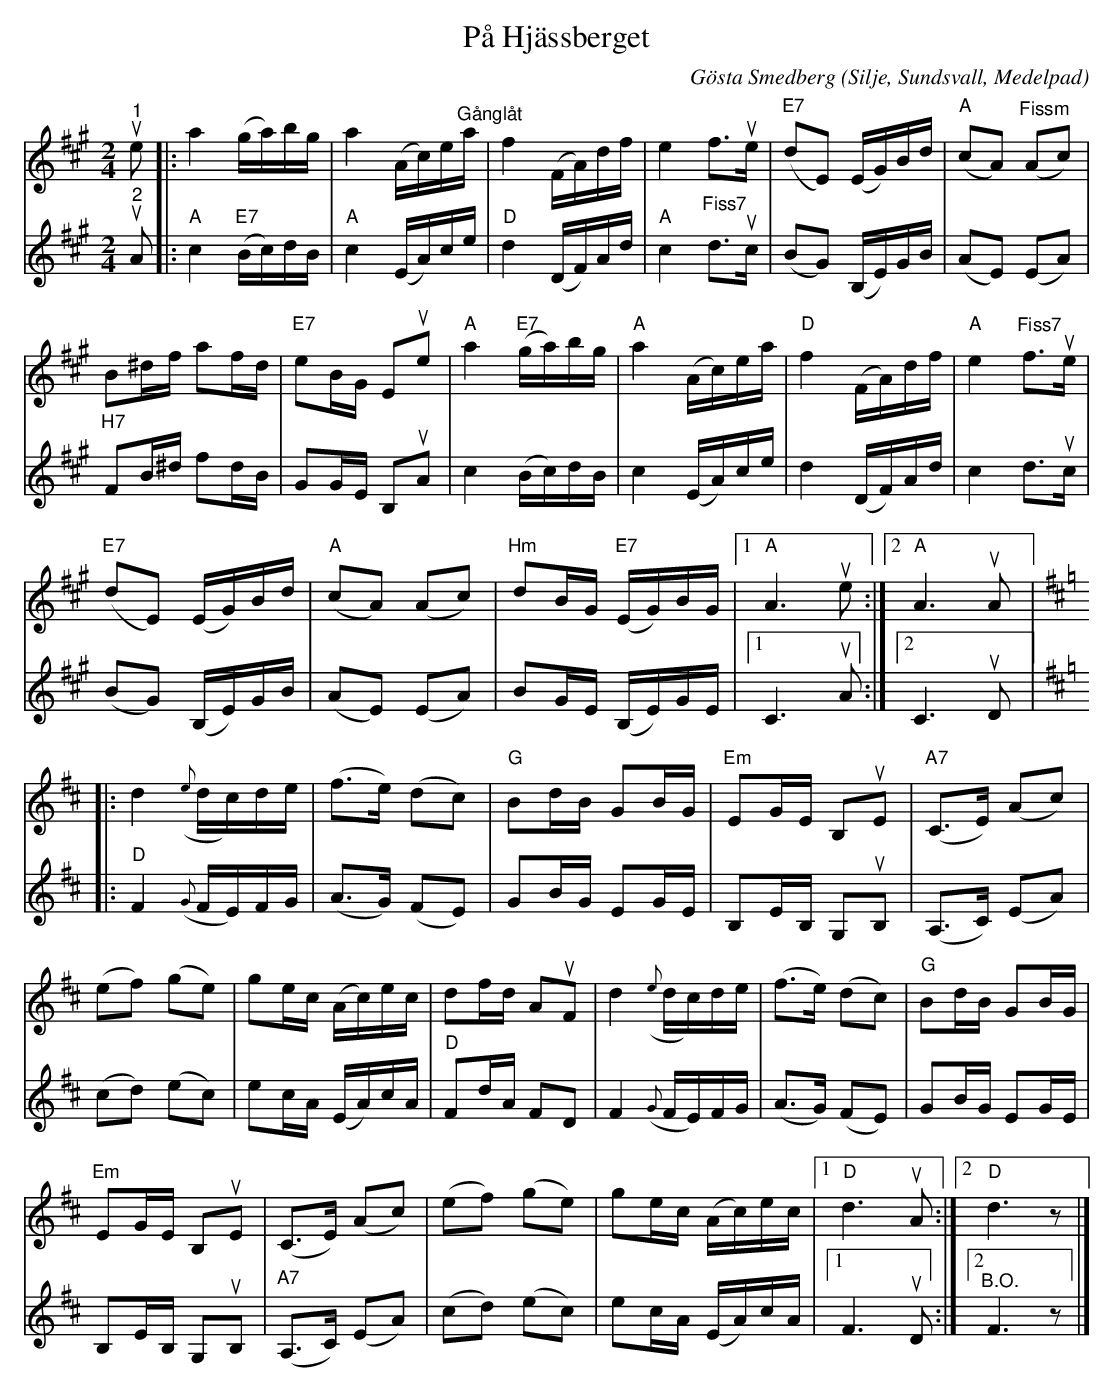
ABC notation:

X:1
T:På Hjässberget
C:Gösta Smedberg
O:Silje, Sundsvall, Medelpad
L:1/16
M:2/4
K:A
V:1
"^1"u e2 |: a4 (ga)bg | a4 (Ac)e"^Gånglåt"a | f4 (FA)df | e4 f2>ue2 |"E7" (d2E2) (EG)Bd | "A" (c2A2)"^Fissm" (A2c2) |
B2^df a2fd |"E7" e2BG E2ue2 |"A" a4"E7" (ga)bg |"A" a4 (Ac)ea | "D" f4 (FA)df |"A" e4"^Fiss7" f2>ue2 |
"E7" (d2E2) (EG)Bd |"A" (c2A2) (A2c2) | "^Hm" d2BG"E7" (EG)BG |1"A" A6u e2 :|2"A" A6u A2 |:
[K:D] d4({e} dc)de | (f2>e2) (d2c2) | "G" B2dB G2BG |"Em" E2GE B,2uE2 |"A7" (C2>E2) (A2c2) |
(e2f2) (g2e2) | g2ec (Ac)ec | d2fd A2uF2 | d4({e} dc)de | (f2>e2) (d2c2) |"G" B2dB G2BG |
"Em" E2GE B,2uE2 | (C2>E2) (A2c2) | (e2f2) (g2e2) | g2ec (Ac)ec |1"D" d6u A2 :|2"D" d6 z2 |]
V:2
"^2"u A2 |:"A" c4"E7" (Bc)dB |"A" c4 (EA)ce |"D" d4 (DF)Ad |"A" c4"^Fiss7" d2>uc2 |
(B2G2) (B,E)GB | (A2E2) (E2A2) |"^H7" F2B^d f2dB | G2GE B,2uA2 | c4 (Bc)dB | c4 (EA)ce |
d4 (DF)Ad | c4 d2>uc2 | (B2G2) (B,E)GB | (A2E2) (E2A2) | B2GE (B,E)GE |1 C6u A2 :|2 C6u D2 |:
[K:D]"D" F4({G} FE)FG | (A2>G2) (F2E2) | G2BG E2GE | B,2EB, G,2uB,2 | (A,2>C2) (E2A2) |
(c2d2) (e2c2) | e2cA (EA)cA |"D" F2dA F2D2 | F4({G} FE)FG | (A2>G2) (F2E2) | G2BG E2GE |
B,2EB, G,2uB,2 |"A7" (A,2>C2) (E2A2) | (c2d2) (e2c2) | e2cA (EA)cA |1 F6u D2 :|2"^B.O." F6 z2 |]
